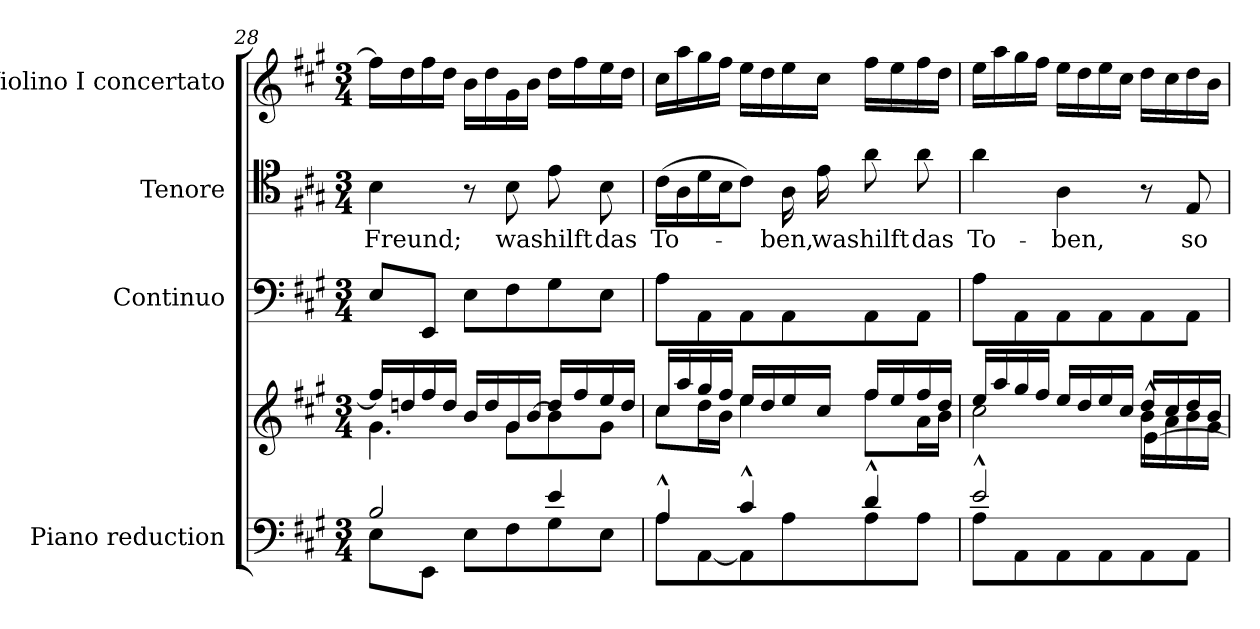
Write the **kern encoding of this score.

**kern	**kern	**kern	**kern	**text	**kern
*part4	*part4	*part3	*part2	*part2	*part1
*staff5	*staff4	*staff3	*staff2	*staff2	*staff1
*I"Piano reduction	*	*I"Continuo	*I"Tenore	*	*I"Violino I concertato
*I'Pno	*	*	*	*	*I'Vln
!!LO:PB:g=z
*clefF4	*clefG2	*clefF4	*clefC4	*	*clefG2
*k[f#c#g#]	*k[f#c#g#]	*k[f#c#g#]	*k[f#c#g#]	*	*k[f#c#g#]
*M3/4	*M3/4	*M3/4	*M3/4	*	*M3/4
=28	=28	=28	=28	=28	=28
*^	*^	*	*	*	*
!	!	!	!	!	!	!LO:LY:b	!
2B/	8E\L	16ff#/LL]	4.g#\	8E/L	4B\	Freund;	16ff#\LL]
.	.	16ddn/	.	.	.	.	16dd\
.	8EE\J	16ff#/	.	8EE/J	.	.	16ff#\
.	.	16dd/JJ	.	.	.	.	16dd\JJ
.	8E\L	16b/LL	.	8E\L	8r	.	16b\LL
.	.	16dd/	.	.	.	.	16dd\
!	!	!	!	!	!	!LO:LY:b	!
.	8F#\	16g#/	8g#\L	8F#\	8B\	was	16g#\
.	.	[16b/JJ	.	.	.	.	16b\JJ
!	!	!	!	!	!	!LO:LY:b	!
4e/	8G#\	16dd/LL	8b\]	8G#\	8e\	hilft	16dd\LL
.	.	16ff#/	.	.	.	.	16ff#\
!	!	!	!	!	!	!LO:LY:b	!
.	8E\J	16ee/	8g#\J	8E\J	8B\	das	16ee\
.	.	16dd/JJ	.	.	.	.	16dd\JJ
=29	=29	=29	=29	=29	=29	=29	=29
!	!	!	!	!	!	!LO:LY:b	!
4A^^/	8A\L	16cc#/LL	8cc#\L	8A\L	(>16c#\LL	To-	16cc#\LL
.	.	16aa/	.	.	16A\	.	16aa\
.	[8AA\	16gg#/	16dd\L	8AA\	16d\	.	16gg#\
.	.	16ff#/JJ	16b\JJ	.	16B\J	.	16ff#\JJ
4c#^^/	8AA\]	16ee/LL	4ee\	8AA\	8c#\J)	.	16ee\LL
.	.	16dd/	.	.	.	.	16dd\
!	!	!	!	!	!	!LO:LY:b	!
.	8A\	16ee/	.	8AA\	16A\	-ben,	16ee\
!	!	!	!	!	!	!LO:LY:b	!
.	.	16cc#/JJ	.	.	16e\	was	16cc#\JJ
!	!	!	!	!	!	!LO:LY:b	!
4d^^/	8A\	16ff#/LL	8ff#\L	8AA\	8a\	hilft	16ff#\LL
.	.	16ee/	.	.	.	.	16ee\
!	!	!	!	!	!	!LO:LY:b	!
.	8A\J	16ff#/	16a\L	8AA\J	8a\	das	16ff#\
.	.	16dd/JJ	16b\JJ	.	.	.	16dd\JJ
=30	=30	=30	=30	=30	=30	=30	=30
*	*	*	*^	*	*	*	*
!	!	!	!	!	!	!	!LO:LY:b	!
2e^^/	8A\L	16ee/LL	2cc#\	2ryy	8A\L	4a\	To-	16ee\LL
.	.	16aa/	.	.	.	.	.	16aa\
.	8AA\	16gg#/	.	.	8AA\	.	.	16gg#\
.	.	16ff#/JJ	.	.	.	.	.	16ff#\JJ
!	!	!	!	!	!	!	!LO:LY:b	!
.	8AA\	16ee/LL	.	.	8AA\	4A\	-ben,	16ee\LL
.	.	16dd/	.	.	.	.	.	16dd\
.	8AA\	16ee/	.	.	8AA\	.	.	16ee\
.	.	16cc#/JJ	.	.	.	.	.	16cc#\JJ
4ryy	8AA\	16dd/LL	16b\LL	[4e^^\	8AA\	8r	.	16dd\LL
.	.	16cc#/	16a\	.	.	.	.	16cc#\
!	!	!	!	!	!	!	!LO:LY:b	!
.	8AA\J	16dd/	16b\	.	8AA\J	8E/	so	16dd\
.	.	16b/JJ	16g#\JJ	.	.	.	.	16b\JJ
*v	*v	*	*	*	*	*	*	*
*	*v	*v	*v	*	*	*	*
=	=	=	=	=	=
*-	*-	*-	*-	*-	*-
